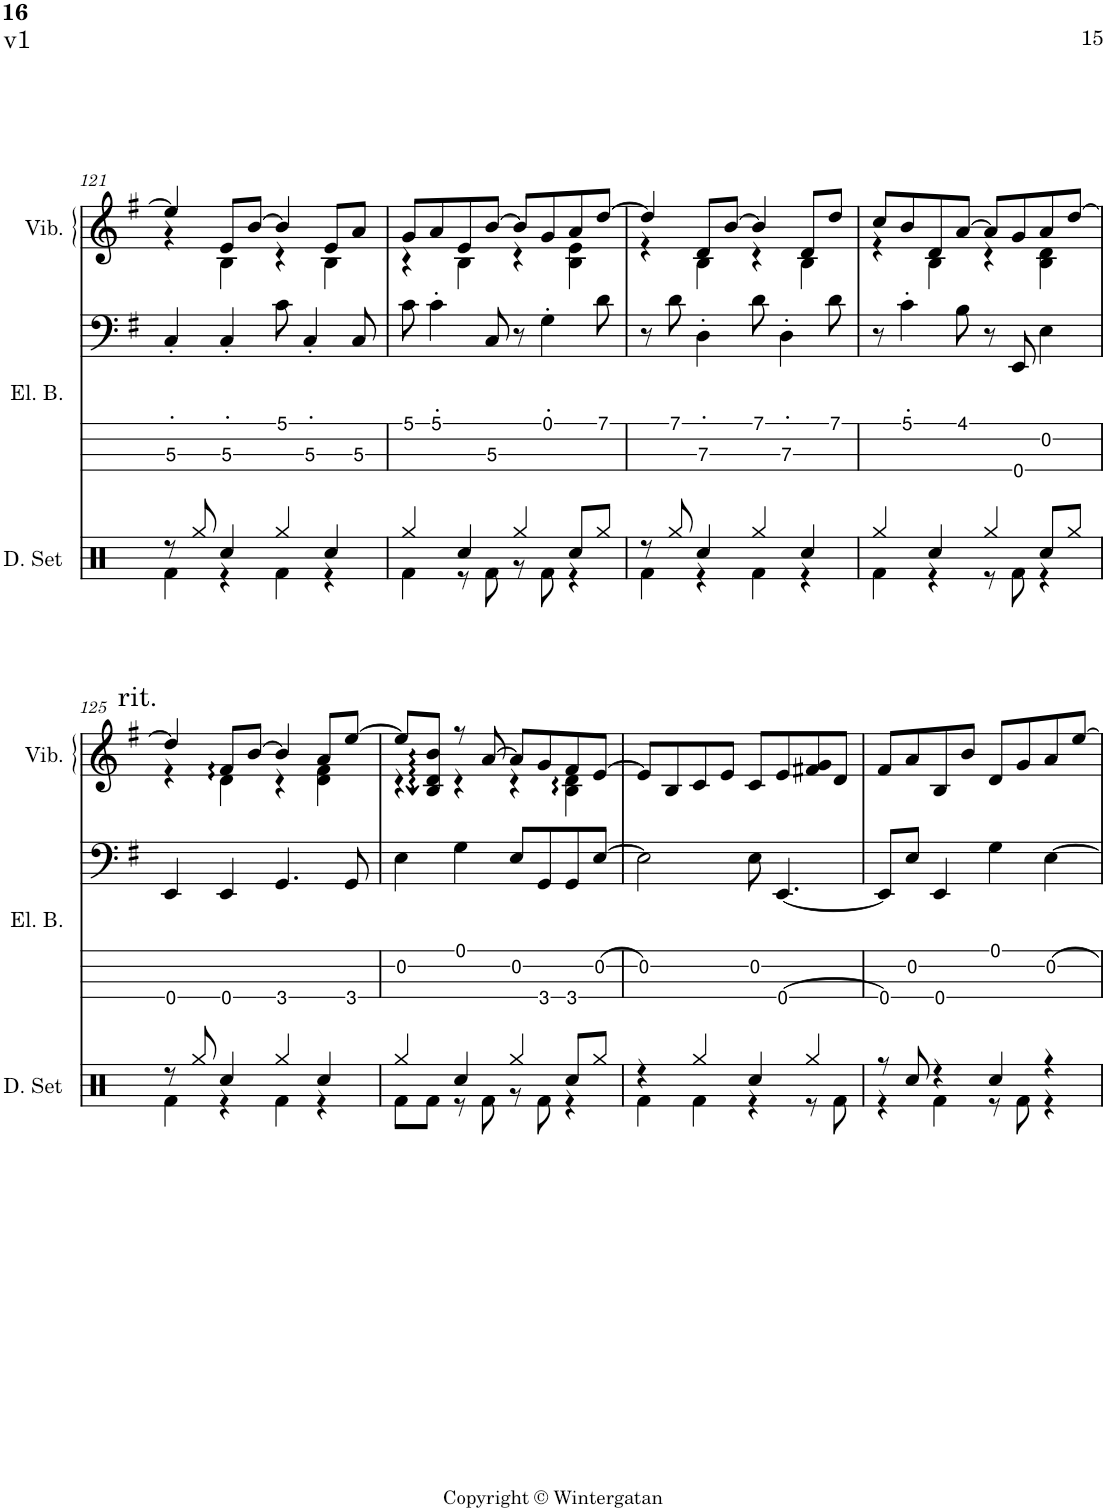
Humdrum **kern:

**kern	**kern	**kern	**kern
*part3	*part2	*part2	*part1
*staff4	*staff3	*staff2	*staff1
*I"Drumset	*I"Electric Bass	*	*I"Vibraphone
*I'D. Set	*I'El. B.	*	*I'Vib.
!!LO:PB:g=z
*clefX	*	*clefF4	*clefG2
*	*Trd7c12	*Trd7c12	*Trd-7c-12
*k[]	*k[f#]	*k[f#]	*k[f#]
*	*G:	*G:	*G:
*M4/4	*M4/4	*M4/4	*M4/4
=121	=121	=121	=121
*^	*	*	*^
8r	4Rf\	4C'	4C'/	4ee/]	4r
8Rgg/	.	.	.	.	.
4Rcc/	4r	4C'	4C'/	8e/L	4B\
.	.	.	.	[8b/J	.
4Rgg/	4Rf\	8c	8c\	4b/]	4r
.	.	4C'	4C'/	.	.
4Rcc/	4r	.	.	8e/L	4B\
.	.	8C	8C/	8a/J	.
=122	=122	=122	=122	=122	=122
4Rgg/	4Rf\	8c	8c\	8g/L	4r
.	.	4c'	4c'\	8a/	.
4Rcc/	8r	.	.	8e/	4B\
.	8Rf\	8C	8C/	[8b/J	.
4Rgg/	8r	8r	8r	8b/L]	4r
.	8Rf\	4G'	4G'\	8g/	.
8Rcc/L	4r	.	.	8a/	4B\ 4e\
8Rgg/J	.	8d	8d\	[8dd/J	.
=123	=123	=123	=123	=123	=123
8r	4Rf\	8r	8r	4dd/]	4r
8Rgg/	.	8d	8d\	.	.
4Rcc/	4r	4D'	4D'\	8d/L	4B\
.	.	.	.	[8b/J	.
4Rgg/	4Rf\	8d	8d\	4b/]	4r
.	.	4D'	4D'\	.	.
4Rcc/	4r	.	.	8d/L	4B\
.	.	8d	8d\	8dd/J	.
=124	=124	=124	=124	=124	=124
4Rgg/	4Rf\	8r	8r	8cc/L	4r
.	.	4c'	4c'\	8b/	.
4Rcc/	4r	.	.	8d/	4B\
.	.	8B	8B\	[8a/J	.
4Rgg/	8r	8r	8r	8a/L]	4r
.	8Rf\	8EE	8EE/	8g/	.
8Rcc/L	4r	4E	4E\	8a/	4B\ 4d\
8Rgg/J	.	.	.	[8dd/J	.
!!LO:LB:g=z	!!
=125	=125	=125	=125	=125	=125
!	!	!	!	!LO:TX:a:t=rit.	!
8r	4Rf\	4EE	4EE/	4dd/]	4r
8Rgg/	.	.	.	.	.
4Rcc/	4r	4EE	4EE/	8f#/L	4d\
.	.	.	.	[8b/J	.
4Rgg/	4Rf\	4.GG	4.GG/	4b/]	4r
4Rcc/	4r	.	.	8a/L	4d\ 4f#\
.	.	8GG	8GG/	[8ee/J	.
=126	=126	=126	=126	=126	=126
4Rgg/	8Rf\L	4E	4E\	8ee/L]	4r
.	8Rf\J	.	.	8B/ 8d/ 8b/J	.
4Rcc/	8r	4G	4G\	8r	4r
.	8Rf\	.	.	[8a/	.
4Rgg/	8r	8EL	8E/L	8a/L]	4r
.	8Rf\	8GGJ	8GG/	8g/	.
8Rcc/L	4r	8GGL	8GG/	8f#/	4B\ 4d\
8Rgg/J	.	[8EJ	[8E/J	[8e/J	.
*	*	*	*	*v	*v
=127	=127	=127	=127	=127
4r	4Rf\	2E]	2E\]	8e/L]
.	.	.	.	8B/
4Rgg/	4Rf\	.	.	8c/
.	.	.	.	8e/J
4Rcc/	4r	8E	8E\	8c/L
.	.	[4.EE	[4.EE/	8e/
4Rgg/	8r	.	.	8f#X/ 8g/
.	8Rf\	.	.	8d/J
=128	=128	=128	=128	=128
8r	4r	8EEL]	8EE/L]	8f#/L
8Rcc/	.	8EJ	8E/J	8a/
4r	4Rf\	4EE	4EE/	8B/
.	.	.	.	8b/J
4Rcc/	8r	4G	4G\	8d/L
.	8Rf\	.	.	8g/
4r	4r	[4E	[4E\	8a/
.	.	.	.	[8ee/J
*v	*v	*	*	*
=	=	=	=
*-	*-	*-	*-
